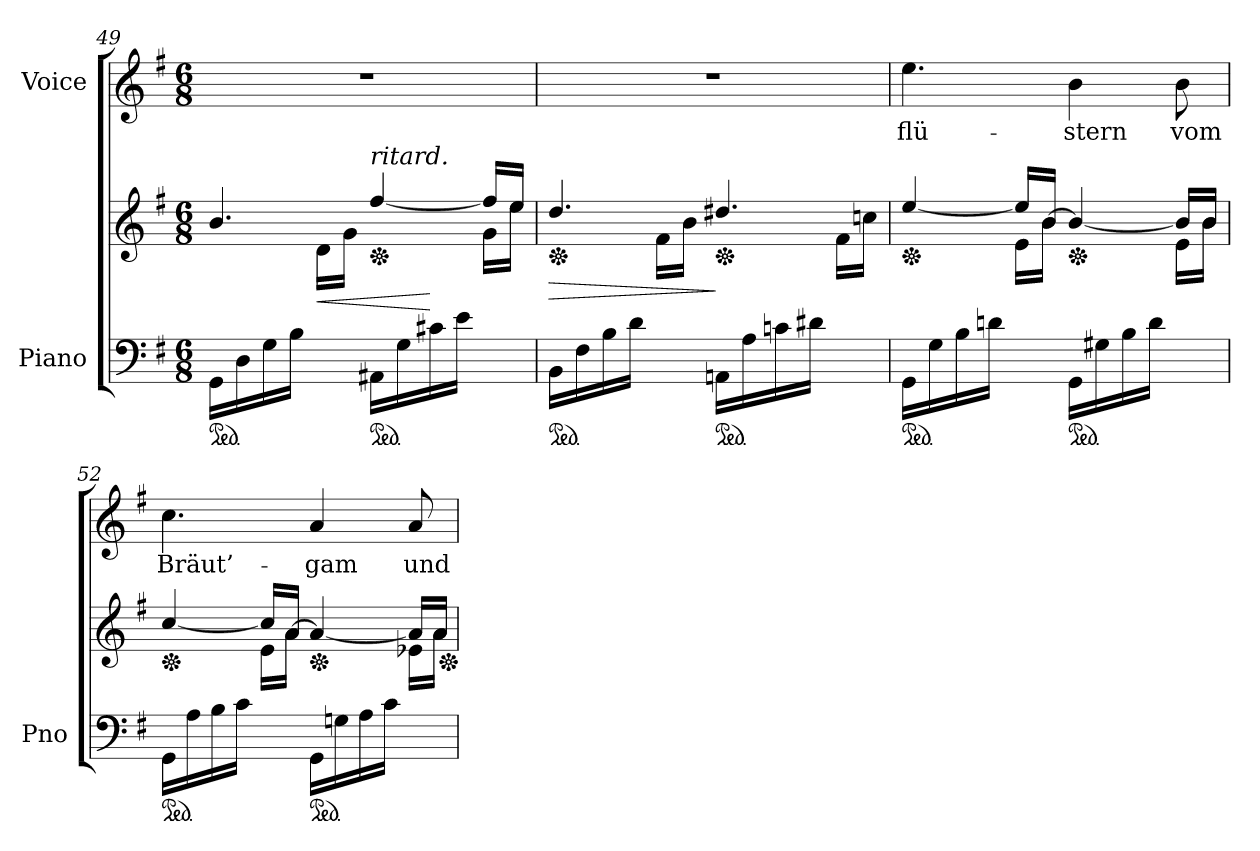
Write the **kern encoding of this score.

**kern	**kern	**dynam	**kern	**text
*part2	*part2	*part2	*part1	*part1
*staff3	*staff2	*staff2/3	*staff1	*staff1
*I"Piano	*	*	*I"Voice	*
*I'Pno	*	*	*	*
!!LO:PB:g=z
*clefF4	*clefG2	*	*clefG2	*
*k[f#]	*k[f#]	*	*k[f#]	*
*M6/8	*M6/8	*	*M6/8	*
*ped	*	*	*	*
=49	=49	=49	=49	=49
*	*^	*	*	*
16GG\LL	4.b/	4ryy	.	2.r	.
16D\	.	.	.	.	.
16G\	.	.	.	.	.
16B\JJ	.	.	.	.	.
!	!	!	!LO:HP:b	!	!
8ryy	.	16d\LL	<	.	.
.	.	16g\JJ	.	.	.
*ped	*	*	*	*	*
*	*Xped	*	*	*	*
!	!LO:TX:a:i:t=ritard.	!	!	!	!
(<16AA#X\LL	[4ff#/	4ryy	.	.	.
16G\	.	.	.	.	.
16c#X\	.	.	[	.	.
16e\JJ	.	.	.	.	.
8ryy	16ff#/LL]	16g\LL	.	.	.
.	16ee/JJ	16ee\JJ)	.	.	.
=50	=50	=50	=50	=50	=50
*ped	*	*	*	*	*
*	*Xped	*	*	*	*
!	!	!	!LO:HP:b	!	!
16BB\LL	4.dd/	4ryy	>	2.r	.
16F#\	.	.	.	.	.
16B\	.	.	.	.	.
16d\JJ	.	.	.	.	.
8ryy	.	16f#\LL	.	.	.
.	.	16b\JJ	.	.	.
*ped	*	*	*	*	*
*	*Xped	*	*	*	*
(<16AAn\LL	4.dd#X/	4ryy	]	.	.
16A\	.	.	.	.	.
16cn\	.	.	.	.	.
16d#X\JJ	.	.	.	.	.
8ryy	.	16f#\LL	.	.	.
.	.	16ccn\JJ)	.	.	.
=51	=51	=51	=51	=51	=51
*ped	*	*	*	*	*
*	*Xped	*	*	*	*
!	!	!	!	!	!LO:LY:b
(<16GG\LL	[4ee/	4ryy	.	4.ee\	flü-
16G\	.	.	.	.	.
16B\	.	.	.	.	.
16dn\JJ	.	.	.	.	.
8ryy	16ee/LL]	16e\LL	.	.	.
.	[16b/JJ	16b\JJ)	.	.	.
*ped	*	*	*	*	*
*	*Xped	*	*	*	*
!	!	!	!	!	!LO:LY:b
(<16GG\LL	4b/_	4ryy	.	4b\	-stern
16G#X\	.	.	.	.	.
16B\	.	.	.	.	.
16d\JJ	.	.	.	.	.
!	!	!	!	!	!LO:LY:b
8ryy	16b/LL]	16e\LL	.	8b\	vom
.	16b/JJ	16b\JJ)	.	.	.
=52	=52	=52	=52	=52	=52
*ped	*	*	*	*	*
*	*Xped	*	*	*	*
!	!	!	!	!	!LO:LY:b
(<16GG\LL	[4cc/	4ryy	.	4.cc\	Bräut’-
16A\	.	.	.	.	.
16B\	.	.	.	.	.
16c\JJ	.	.	.	.	.
8ryy	16cc/LL]	16e\LL	.	.	.
.	[16a/JJ	16a\JJ)	.	.	.
*ped	*	*	*	*	*
*	*Xped	*	*	*	*
!	!	!	!	!	!LO:LY:b
(<16GG\LL	4a/_	4ryy	.	4a/	-gam
16Gn\	.	.	.	.	.
16A\	.	.	.	.	.
16c\JJ	.	.	.	.	.
!	!	!	!	!	!LO:LY:b
8ryy	16a/LL]	16e-X\LL	.	8a/	und
.	16a/JJ	16a\JJ)	.	.	.
*	*Xped	*	*	*	*
*	*v	*v	*	*	*
=	=	=	=	=
*-	*-	*-	*-	*-
